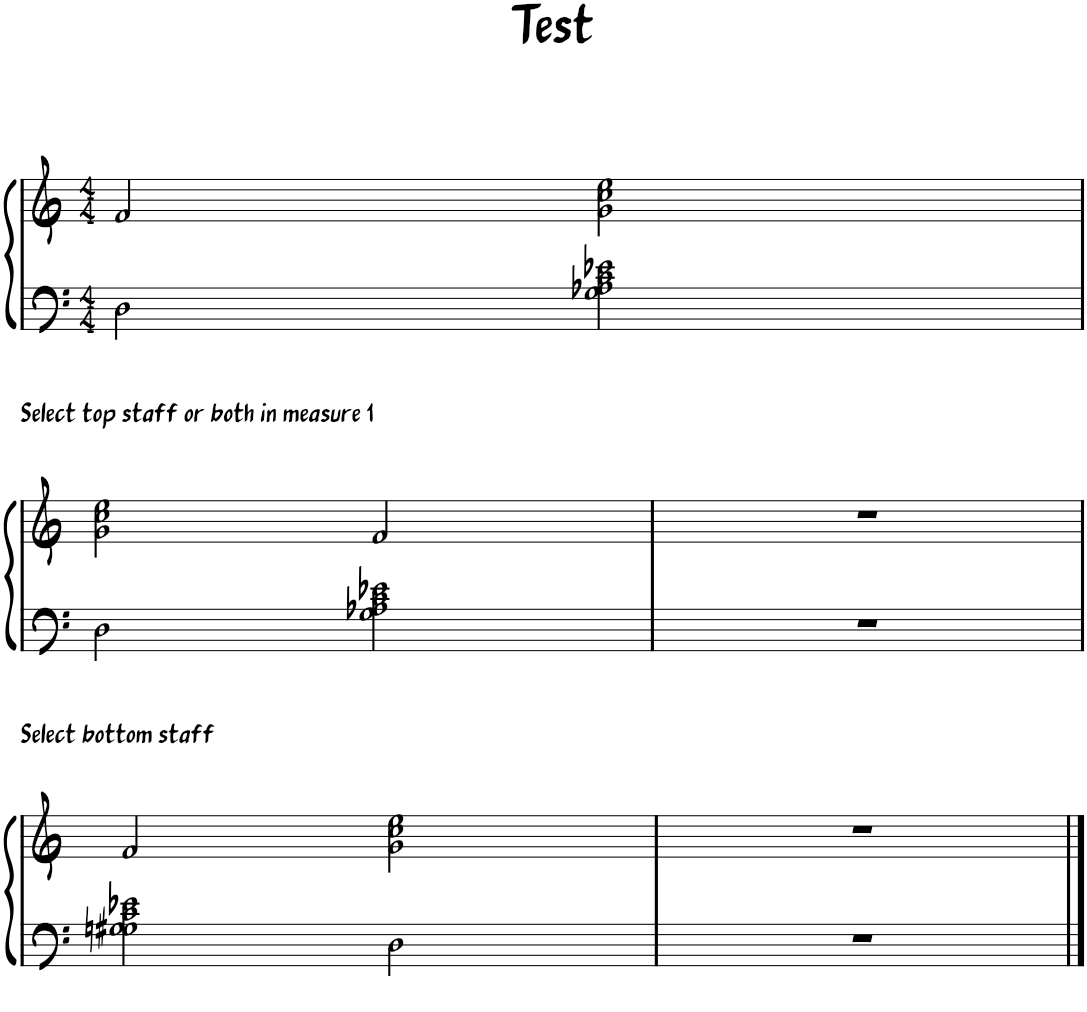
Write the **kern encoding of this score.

**kern	**kern
*part1	*part1
*staff2	*staff1
*I"Piano	*
*I'Pno.	*
*clefF4	*clefG2
*k[]	*k[]
*M4/4	*M4/4
=1	=1
2D\	2f/
2G\ 2A-X\ 2c\ 2e-X\	2g\ 2cc\ 2ee\
!!LO:LB:g=z
=2	=2
!	!LO:TX:a:t=Select top staff or both in measure 1
!LO:TX:a:t=Select top staff or both in measure 1	!
2D\	2g\ 2cc\ 2ee\
2G\ 2A-X\ 2c\ 2e-X\	2f/
=3	=3
1r	1r
!!LO:LB:g=z
=4	=4
!	!LO:TX:a:t=Select bottom staff
!LO:TX:a:t=Select bottom staff	!
2Gn\ 2G#X\ 2c\ 2e-X\	2f/
2D\	2g\ 2cc\ 2ee\
=5	=5
1r	1r
==	==
*-	*-
